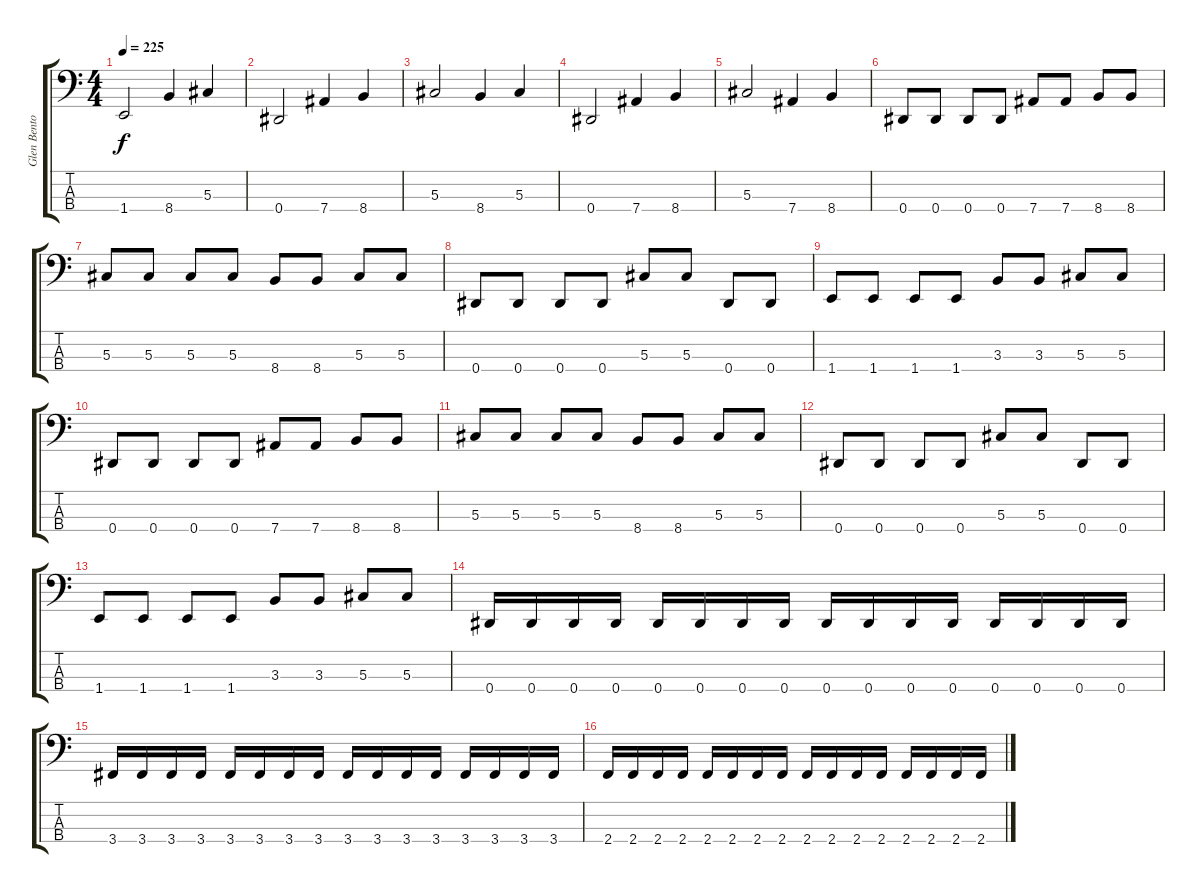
\track ("Glen Benton" "Glen Bento") {instrument electricbasspick}
\staff {score tabs}
\tuning (Gb2 Db2 Ab1 Eb1) {hide}
\ts (4 4)
\tempo 225
\clef f4
\ks c
1.4.2{dy f} 8.4.4 5.3.4 |
0.4.2 7.4.4 8.4.4 |
5.3.2 8.4.4 5.3.4 |
0.4.2 7.4.4 8.4.4 |
5.3.2 7.4.4 8.4.4 |
0.4.8 0.4.8 0.4.8 0.4.8 7.4.8 7.4.8 8.4.8 8.4.8 |
5.3.8 5.3.8 5.3.8 5.3.8 8.4.8 8.4.8 5.3.8 5.3.8 |
0.4.8 0.4.8 0.4.8 0.4.8 5.3.8 5.3.8 0.4.8 0.4.8 |
1.4.8 1.4.8 1.4.8 1.4.8 3.3.8 3.3.8 5.3.8 5.3.8 |
0.4.8 0.4.8 0.4.8 0.4.8 7.4.8 7.4.8 8.4.8 8.4.8 |
5.3.8 5.3.8 5.3.8 5.3.8 8.4.8 8.4.8 5.3.8 5.3.8 |
0.4.8 0.4.8 0.4.8 0.4.8 5.3.8 5.3.8 0.4.8 0.4.8 |
1.4.8 1.4.8 1.4.8 1.4.8 3.3.8 3.3.8 5.3.8 5.3.8 |
0.4.16 0.4.16 0.4.16 0.4.16 0.4.16 0.4.16 0.4.16 0.4.16 0.4.16 0.4.16 0.4.16 0.4.16 0.4.16 0.4.16 0.4.16 0.4.16 |
3.4.16 3.4.16 3.4.16 3.4.16 3.4.16 3.4.16 3.4.16 3.4.16 3.4.16 3.4.16 3.4.16 3.4.16 3.4.16 3.4.16 3.4.16 3.4.16 |
2.4.16 2.4.16 2.4.16 2.4.16 2.4.16 2.4.16 2.4.16 2.4.16 2.4.16 2.4.16 2.4.16 2.4.16 2.4.16 2.4.16 2.4.16 2.4.16
